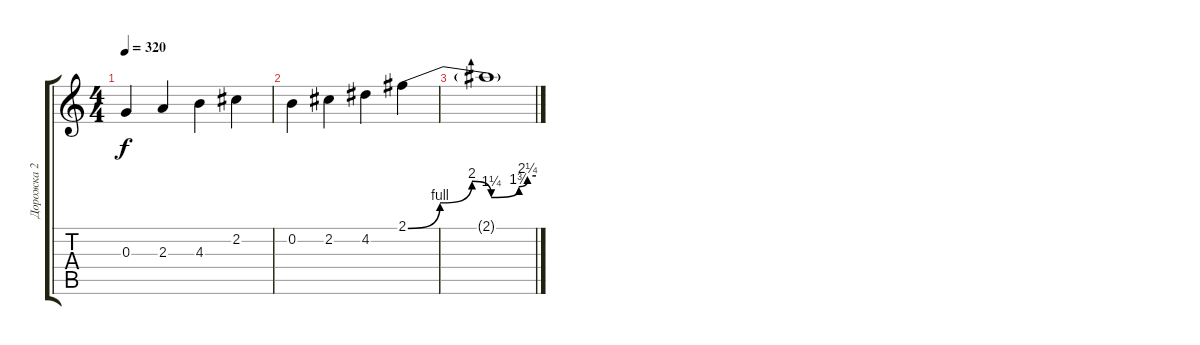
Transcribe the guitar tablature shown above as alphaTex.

\track ("Дорожка 2" "Дорожка 2") {instrument distortionguitar}
\staff {score tabs}
\tuning (E4 B3 G3 D3 A2 E2) {hide}
\ts (4 4)
\tempo 320
\clef g2
\ks c
0.3.4{dy f} 2.3.4 4.3.4 2.2.4 |
0.2.4 2.2.4 4.2.4 2.1{be (custom 0 0 15 4 30 8 39 5 52 7 56 9 60 9)}.4 |
2.1{t}.1
